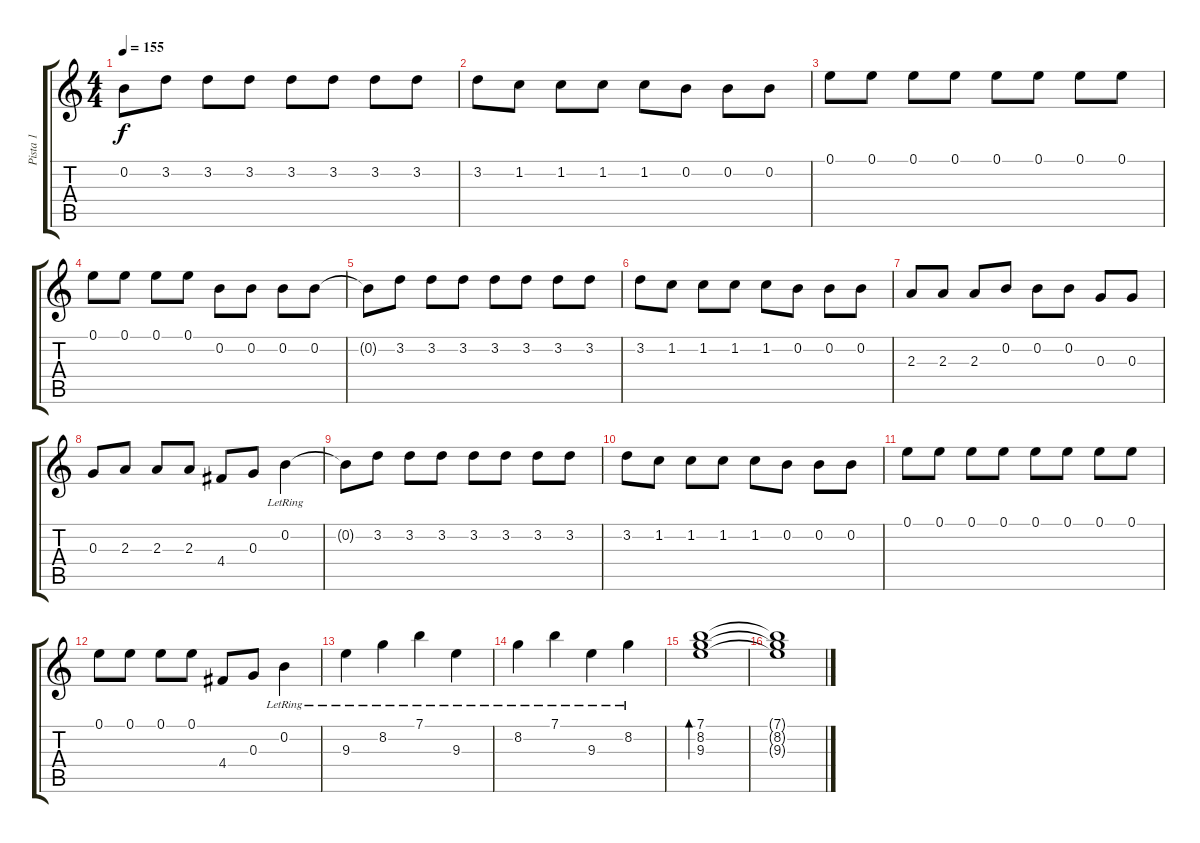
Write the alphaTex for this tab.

\track ("Pista 1" "Pista 1") {instrument acousticguitarnylon}
\staff {score tabs}
\tuning (E4 B3 G3 D3 A2 E2) {hide}
\ts (4 4)
\tempo 155
\clef g2
\ks c
0.2{t}.8{dy f} 3.2.8 3.2.8 3.2.8 3.2.8 3.2.8 3.2.8 3.2.8 |
3.2.8 1.2.8 1.2.8 1.2.8 1.2.8 0.2.8 0.2.8 0.2.8 |
0.1.8 0.1.8 0.1.8 0.1.8 0.1.8 0.1.8 0.1.8 0.1.8 |
0.1.8 0.1.8 0.1.8 0.1.8 0.2.8 0.2.8 0.2.8 0.2.8 |
0.2{t}.8{volume 14} 3.2.8 3.2.8 3.2.8 3.2.8 3.2.8 3.2.8 3.2.8 |
3.2.8 1.2.8 1.2.8 1.2.8 1.2.8 0.2.8 0.2.8 0.2.8 |
2.3.8 2.3.8 2.3.8 0.2.8 0.2.8 0.2.8 0.3.8 0.3.8 |
0.3.8 2.3.8 2.3.8 2.3.8 4.4.8 0.3.8 0.2{lr}.4 |
0.2{t}.8 3.2.8 3.2.8 3.2.8 3.2.8 3.2.8 3.2.8 3.2.8 |
3.2.8 1.2.8 1.2.8 1.2.8 1.2.8 0.2.8 0.2.8 0.2.8 |
0.1.8 0.1.8 0.1.8 0.1.8 0.1.8 0.1.8 0.1.8 0.1.8 |
0.1.8 0.1.8 0.1.8 0.1.8 4.4.8 0.3.8 0.2{lr}.4 |
9.3{lr}.4{volume 12 balance 1 instrument electricguitarclean} 8.2{lr}.4 7.1{lr}.4 9.3{lr}.4 |
8.2{lr}.4 7.1{lr}.4 9.3{lr}.4 8.2{lr}.4 |
(7.1 8.2 9.3).1{bd 240} |
(7.1{t} 8.2{t} 9.3{t}).1
